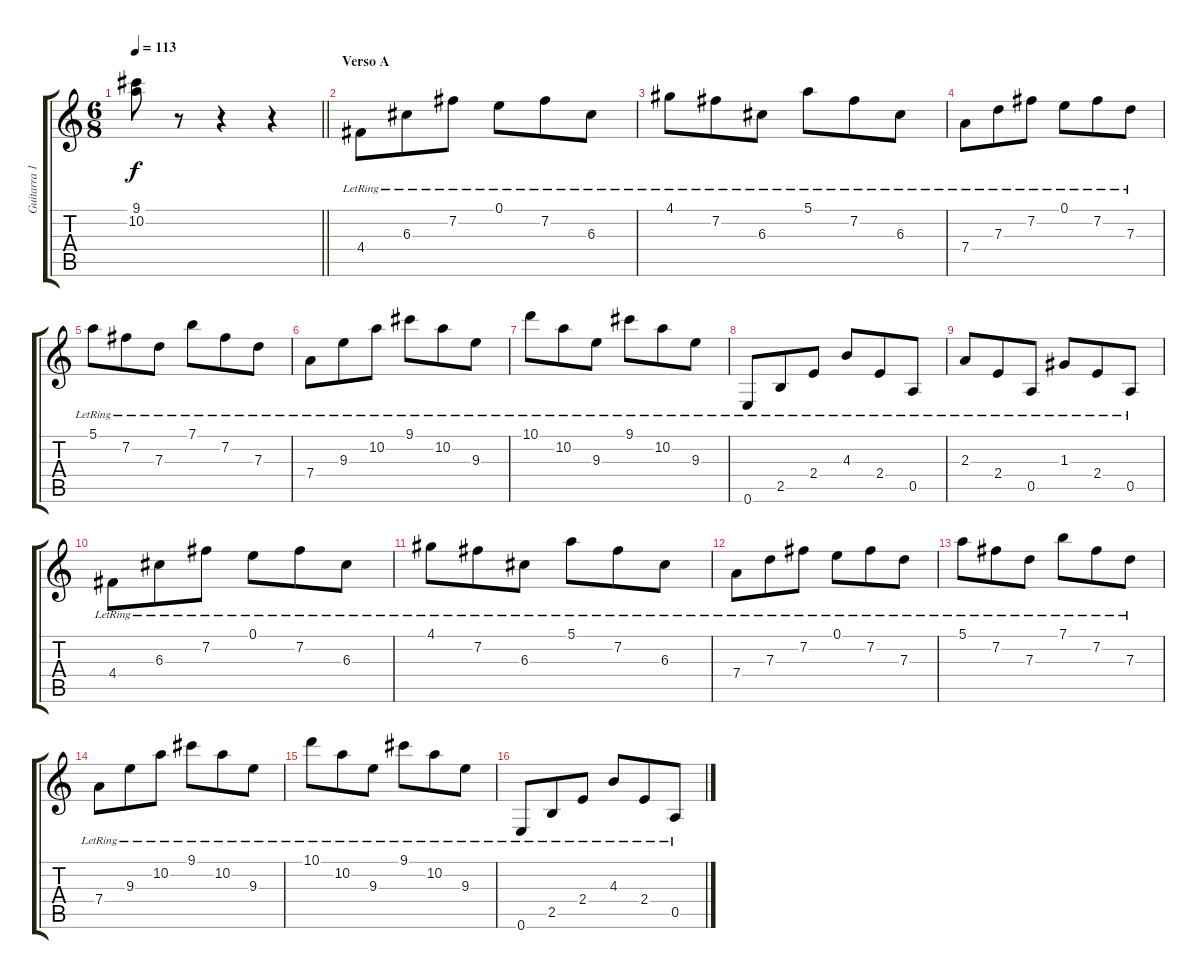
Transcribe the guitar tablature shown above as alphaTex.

\track ("Guitarra 1" "Guitarra 1") {instrument acousticguitarsteel}
\staff {score tabs}
\tuning (E4 B3 G3 D3 A2 E2) {hide}
\ts (6 8)
\tempo 113
\clef g2
\barLineRight lightlight
\ks c
(9.1 10.2).8{dy f} r.8 r.4 r.4 |
\section ("" "Verso A")
4.4{lr}.8 6.3{lr}.8 7.2{lr}.8 0.1{lr}.8 7.2{lr}.8 6.3{lr}.8 |
4.1{lr}.8 7.2{lr}.8 6.3{lr}.8 5.1{lr}.8 7.2{lr}.8 6.3{lr}.8 |
7.4{lr}.8 7.3{lr}.8 7.2{lr}.8 0.1{lr}.8 7.2{lr}.8 7.3{lr}.8 |
5.1{lr}.8 7.2{lr}.8 7.3{lr}.8 7.1{lr}.8 7.2{lr}.8 7.3{lr}.8 |
7.4{lr}.8 9.3{lr}.8 10.2{lr}.8 9.1{lr}.8 10.2{lr}.8 9.3{lr}.8 |
10.1{lr}.8 10.2{lr}.8 9.3{lr}.8 9.1{lr}.8 10.2{lr}.8 9.3{lr}.8 |
0.6{lr}.8 2.5{lr}.8 2.4{lr}.8 4.3{lr}.8 2.4{lr}.8 0.5{lr}.8 |
2.3{lr}.8 2.4{lr}.8 0.5{lr}.8 1.3{lr}.8 2.4{lr}.8 0.5{lr}.8 |
4.4{lr}.8 6.3{lr}.8 7.2{lr}.8 0.1{lr}.8 7.2{lr}.8 6.3{lr}.8 |
4.1{lr}.8 7.2{lr}.8 6.3{lr}.8 5.1{lr}.8 7.2{lr}.8 6.3{lr}.8 |
7.4{lr}.8 7.3{lr}.8 7.2{lr}.8 0.1{lr}.8 7.2{lr}.8 7.3{lr}.8 |
5.1{lr}.8 7.2{lr}.8 7.3{lr}.8 7.1{lr}.8 7.2{lr}.8 7.3{lr}.8 |
7.4{lr}.8 9.3{lr}.8 10.2{lr}.8 9.1{lr}.8 10.2{lr}.8 9.3{lr}.8 |
10.1{lr}.8 10.2{lr}.8 9.3{lr}.8 9.1{lr}.8 10.2{lr}.8 9.3{lr}.8 |
0.6{lr}.8 2.5{lr}.8 2.4{lr}.8 4.3{lr}.8 2.4{lr}.8 0.5{lr}.8
